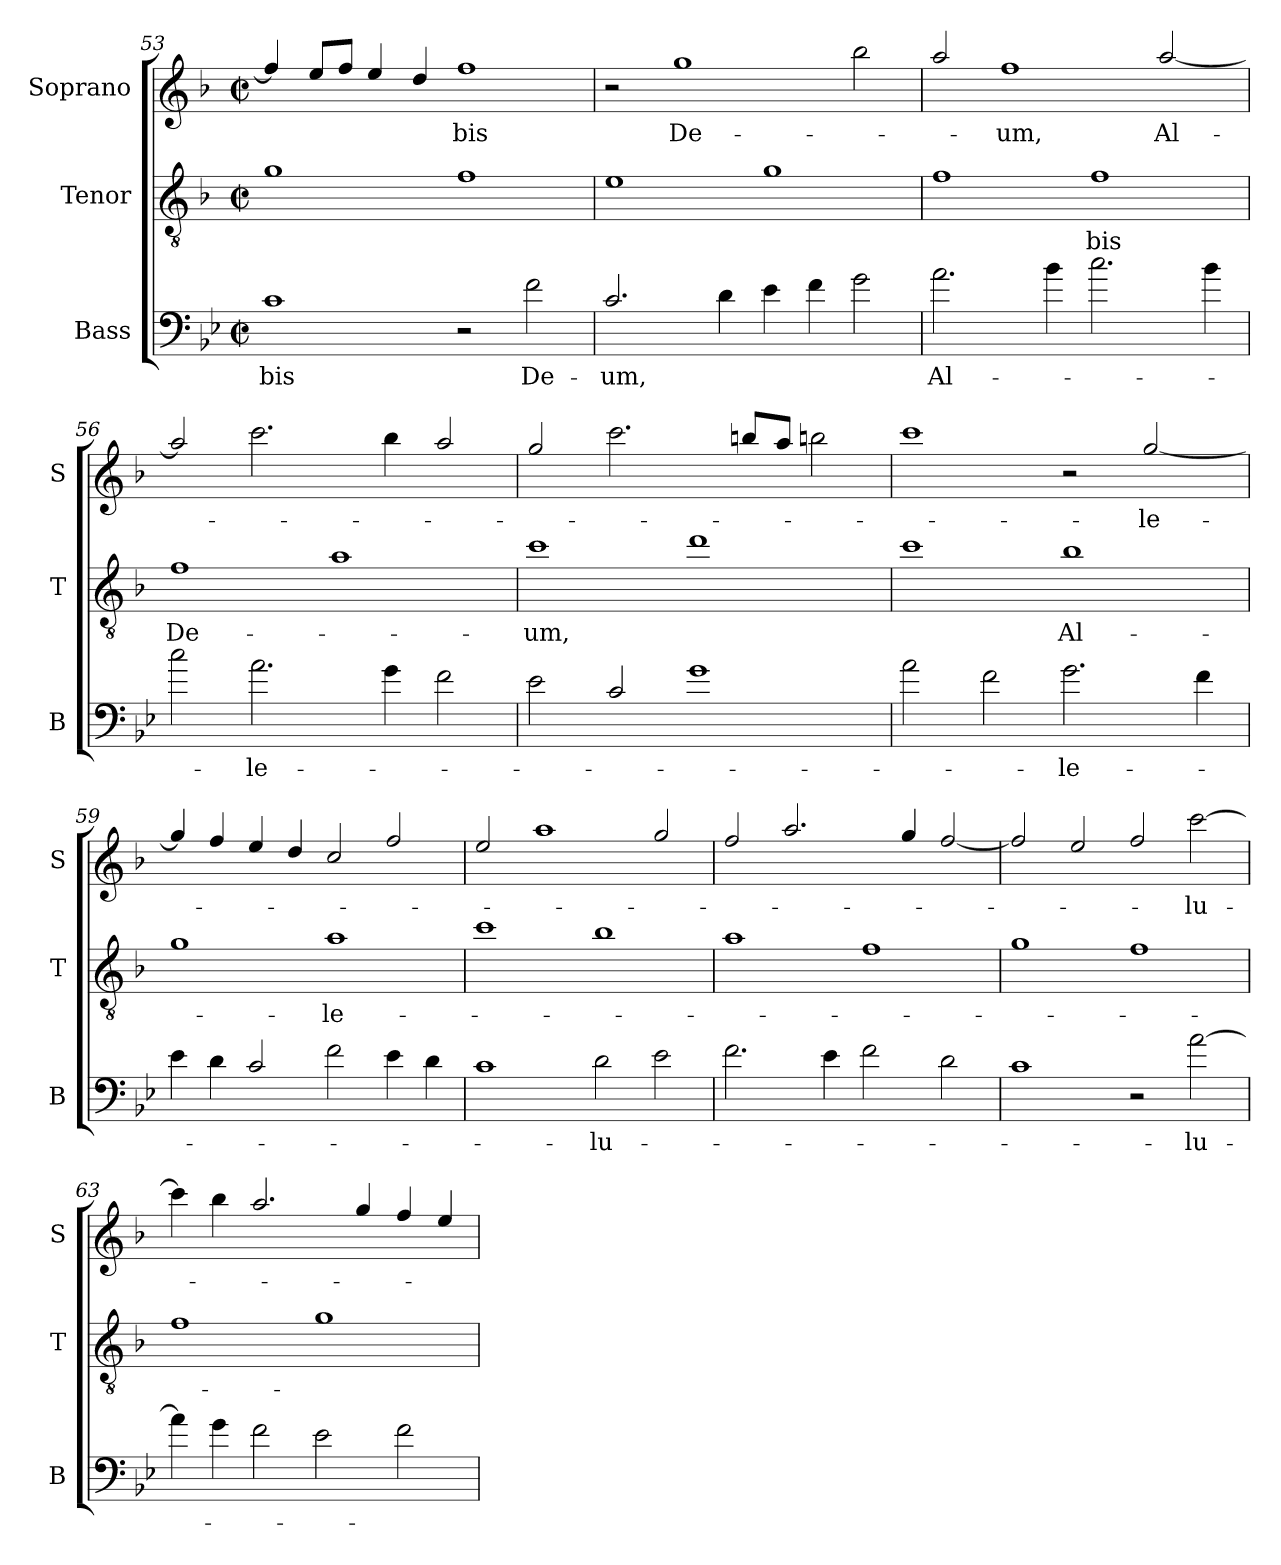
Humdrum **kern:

**kern	**text	**kern	**text	**kern	**text
*part3	*part3	*part2	*part2	*part1	*part1
*staff3	*staff3	*staff2	*staff2	*staff1	*staff1
*I"Bass	*	*I"Tenor	*	*I"Soprano	*
*I'B	*	*I'T	*	*I'S	*
*clefF4	*	*clefGv2	*	*clefG2	*
*ITrd7c12	*	*ITrd7c12	*	*ITrd7c12	*
*k[b-e-]	*	*k[b-]	*	*k[b-]	*
*B-:	*	*F:	*	*F:	*
*M2/2	*	*M2/2	*	*M2/2	*
*met(c|)	*	*met(c|)	*	*met(c|)	*
=53	=53	=53	=53	=53	=53
!	!LO:LY:b	!	!	!	!
1C	-bis	1G	.	4f/]	.
.	.	.	.	8e/L	.
.	.	.	.	8f/J	.
.	.	.	.	4e/	.
.	.	.	.	4d/	.
!	!	!	!	!	!LO:LY:b
2r	.	1F	.	1f	-bis
!	!LO:LY:b	!	!	!	!
2F\	De-	.	.	.	.
=54	=54	=54	=54	=54	=54
!	!LO:LY:b	!	!	!	!
2.C/	-um,	1E	.	2r	.
!	!	!	!	!	!LO:LY:b
.	.	.	.	1g	De-
4D\	.	.	.	.	.
4E-\	.	1G	.	.	.
4F\	.	.	.	.	.
2G\	.	.	.	2b-\	.
=55	=55	=55	=55	=55	=55
!	!LO:LY:b	!	!	!	!
2.A\	Al-	1F	.	2a/	.
!	!	!	!	!	!LO:LY:b
.	.	.	.	1f	-um,
4B-\	.	.	.	.	.
!	!	!	!LO:LY:b	!	!
2.c\	.	1F	-bis	.	.
!	!	!	!	!	!LO:LY:b
.	.	.	.	[2a/	Al-
4B-\	.	.	.	.	.
=56	=56	=56	=56	=56	=56
!	!	!	!LO:LY:b	!	!
2c\	.	1F	De-	2a/]	.
!	!LO:LY:b	!	!	!	!
2.A\	-le-	.	.	2.cc\	.
.	.	1A	.	.	.
4G\	.	.	.	4b-\	.
2F\	.	.	.	2a/	.
!!LO:LB:g=z
=57	=57	=57	=57	=57	=57
!	!	!	!LO:LY:b	!	!
2E-\	.	1c	-um,	2g/	.
2C/	.	.	.	2.cc\	.
1G	.	1d	.	.	.
.	.	.	.	8bn/L	.
.	.	.	.	8a/J	.
.	.	.	.	2bn\	.
=58	=58	=58	=58	=58	=58
2A\	.	1c	.	1cc	.
2F\	.	.	.	.	.
!	!LO:LY:b	!	!LO:LY:b	!	!
2.G\	-le-	1B-	Al-	2r	.
!	!	!	!	!	!LO:LY:b
.	.	.	.	[2g/	-le-
4F\	.	.	.	.	.
=59	=59	=59	=59	=59	=59
4E-\	.	1G	.	4g/]	.
4D\	.	.	.	4f/	.
2C/	.	.	.	4e/	.
.	.	.	.	4d/	.
!	!	!	!LO:LY:b	!	!
2F\	.	1A	-le-	2c/	.
4E-\	.	.	.	2f/	.
4D\	.	.	.	.	.
=60	=60	=60	=60	=60	=60
1C	.	1c	.	2e/	.
.	.	.	.	1a	.
!	!LO:LY:b	!	!	!	!
2D\	-lu-	1B-	.	.	.
2E-\	.	.	.	2g/	.
=61	=61	=61	=61	=61	=61
2.F\	.	1A	.	2f/	.
.	.	.	.	2.a/	.
4E-\	.	.	.	.	.
2F\	.	1F	.	.	.
.	.	.	.	4g/	.
2D\	.	.	.	[2f/	.
=62	=62	=62	=62	=62	=62
1C	.	1G	.	2f/]	.
.	.	.	.	2e/	.
2r	.	1F	.	2f/	.
!	!LO:LY:b	!	!	!	!LO:LY:b
[2A\	-lu-	.	.	[2cc\	-lu-
!!LO:LB:g=z
=63	=63	=63	=63	=63	=63
4A\]	.	1F	.	4cc\]	.
4G\	.	.	.	4b-\	.
2F\	.	.	.	2.a/	.
2E-\	.	1G	.	.	.
.	.	.	.	4g/	.
2F\	.	.	.	4f/	.
.	.	.	.	4e/	.
=	=	=	=	=	=
*-	*-	*-	*-	*-	*-
